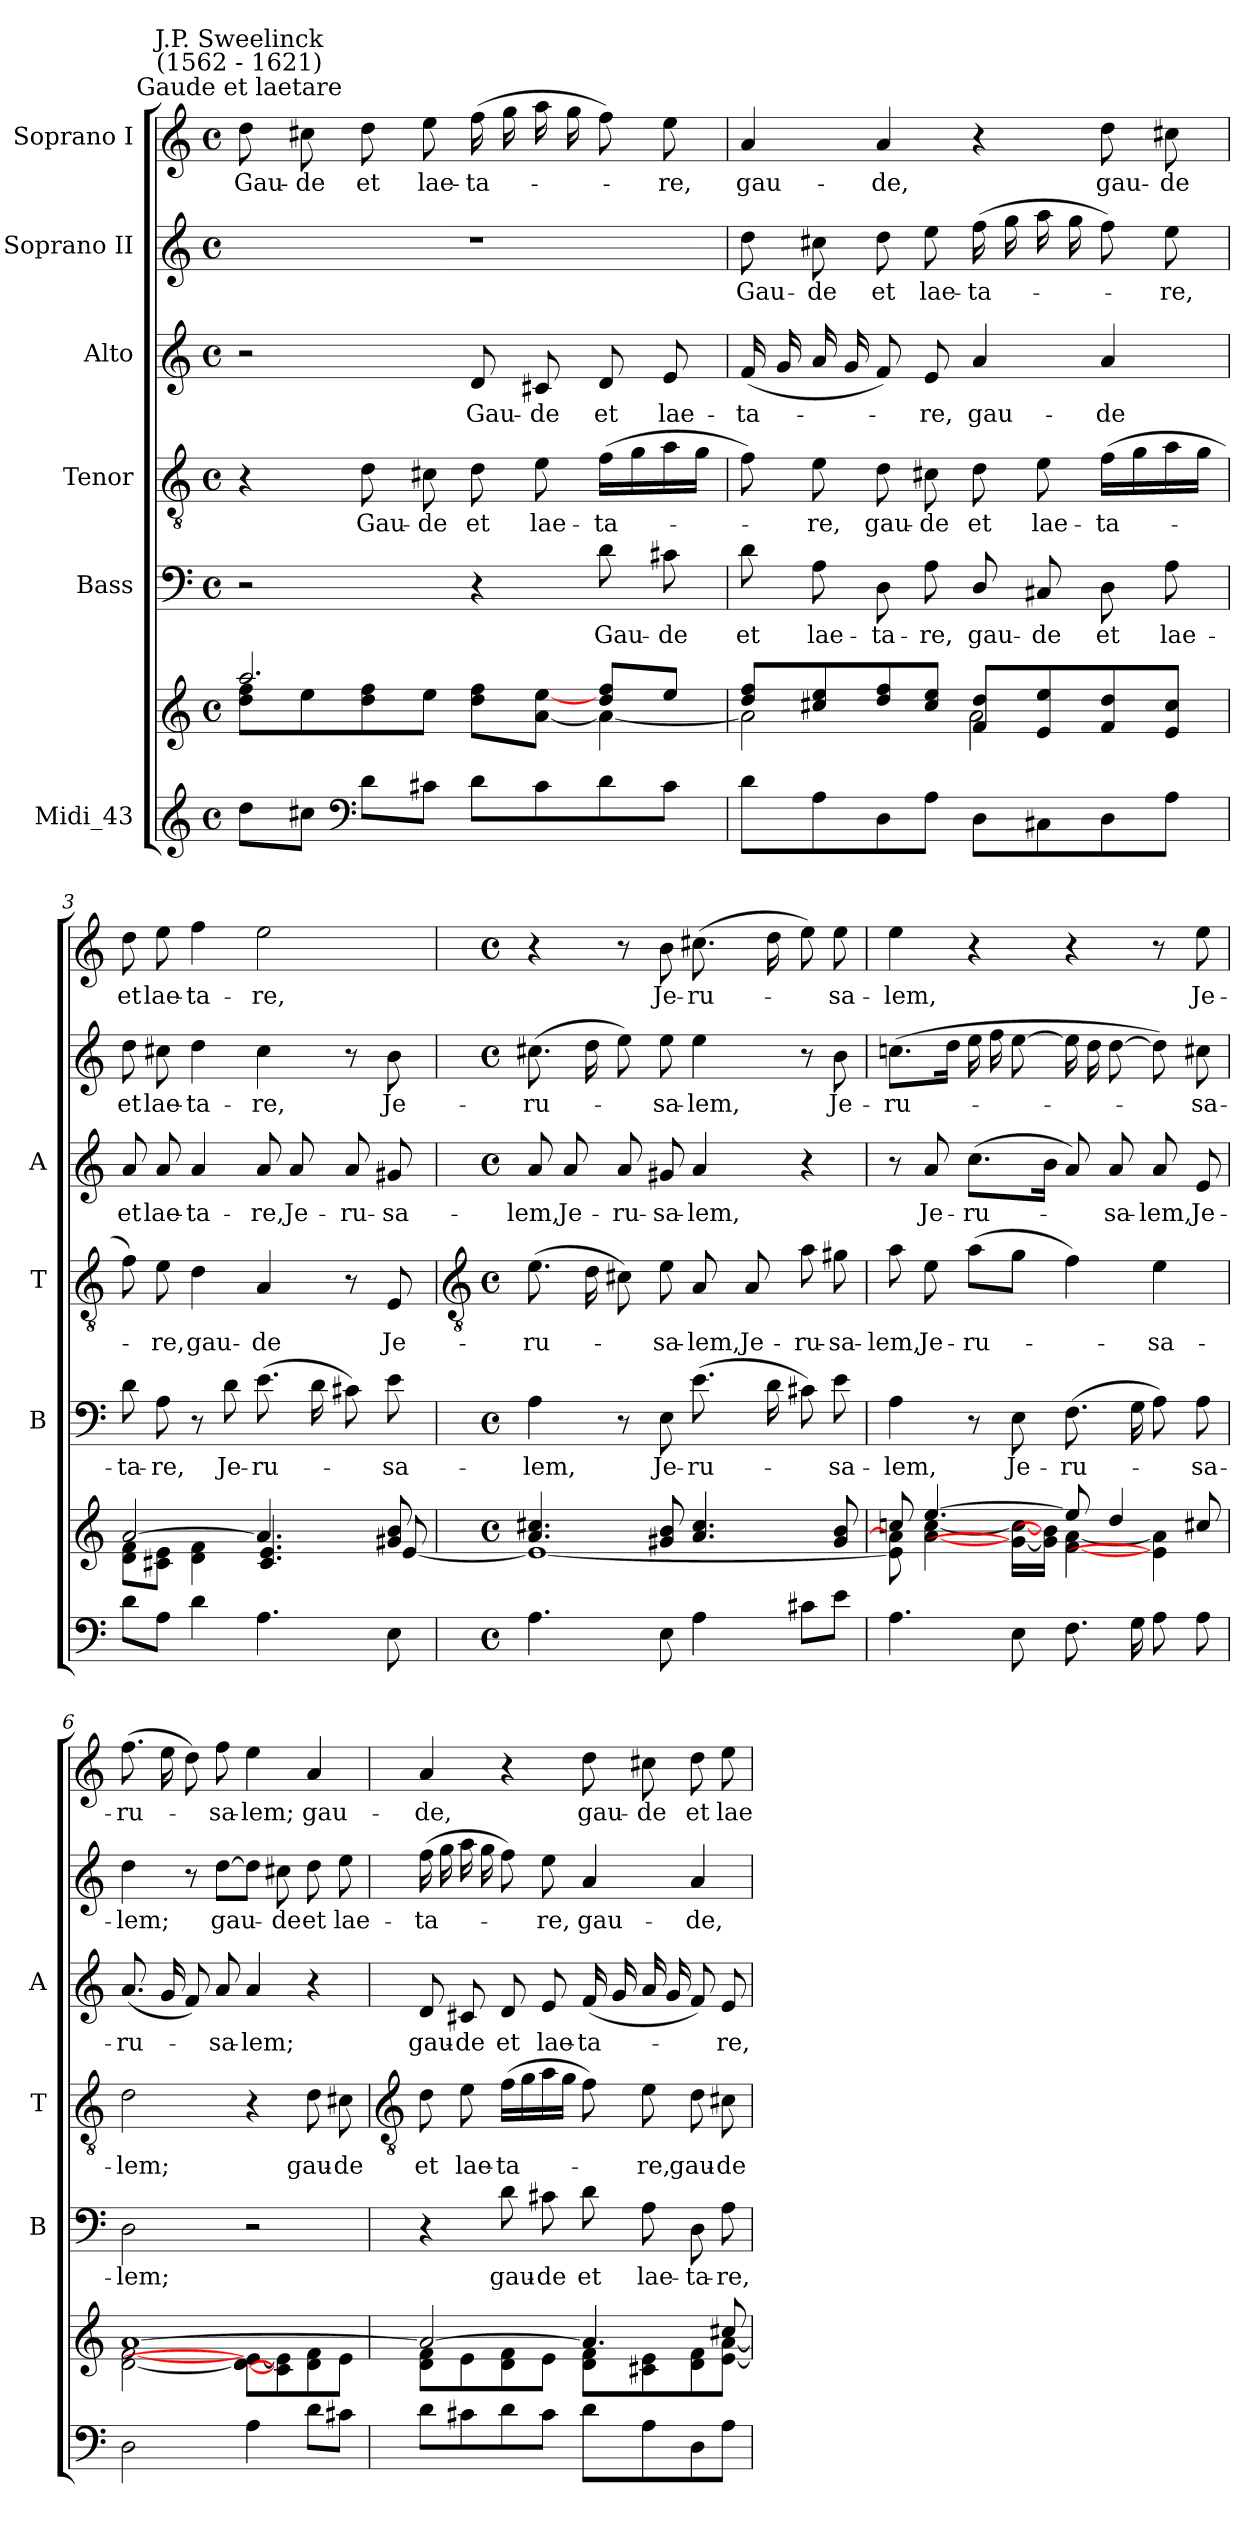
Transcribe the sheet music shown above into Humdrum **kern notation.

**kern	**kern	**kern	**text	**kern	**text	**kern	**text	**kern	**text	**kern	**text
*part6	*part6	*part5	*part5	*part4	*part4	*part3	*part3	*part2	*part2	*part1	*part1
*staff7	*staff6	*staff5	*staff5	*staff4	*staff4	*staff3	*staff3	*staff2	*staff2	*staff1	*staff1
*I"Midi_43	*	*I"Bass	*	*I"Tenor	*	*I"Alto	*	*I"Soprano II	*	*I"Soprano I	*
*	*	*I'B	*	*I'T	*	*I'A	*	*	*	*	*
*clefG2	*clefG2	*clefF4	*	*clefGv2	*	*clefG2	*	*clefG2	*	*clefG2	*
*k[]	*k[]	*k[]	*	*k[]	*	*k[]	*	*k[]	*	*k[]	*
*C:	*C:	*C:	*	*C:	*	*C:	*	*C:	*	*C:	*
*M4/4	*M4/4	*M4/4	*	*M4/4	*	*M4/4	*	*M4/4	*	*M4/4	*
*met(c)	*met(c)	*met(c)	*	*met(c)	*	*met(c)	*	*met(c)	*	*met(c)	*
=1	=1	=1	=1	=1	=1	=1	=1	=1	=1	=1	=1
*	*^	*	*	*	*	*	*	*	*	*	*
!	!	!	!	!	!	!	!	!	!	!	!LO:TX:a:cj:t=Gaude et laetare	!
!	!	!	!	!	!	!	!	!	!	!	!LO:TX:a:cj:t=J.P. Sweelinck\n(1562 - 1621)	!
!	!	!	!	!	!	!	!	!	!	!	!	!LO:LY:b
8ddL	2.aa/	8dd\ 8ff\L	2r	.	4r	.	2r	.	1r	.	8dd	Gau-
!	!	!	!	!	!	!	!	!	!	!	!	!LO:LY:b
8cc#XJ	.	8ee\	.	.	.	.	.	.	.	.	8cc#X	-de
*clefF4	*	*	*	*	*	*	*	*	*	*	*	*
!	!	!	!	!	!	!LO:LY:b	!	!	!	!	!	!LO:LY:b
8dL	.	8dd\ 8ff\	.	.	8d	Gau-	.	.	.	.	8dd	et
!	!	!	!	!	!	!LO:LY:b	!	!	!	!	!	!LO:LY:b
8c#XJ	.	8ee\J	.	.	8c#X	-de	.	.	.	.	8ee	lae-
!	!	!	!	!	!	!LO:LY:b	!	!LO:LY:b	!	!	!	!LO:LY:b
8dL	.	8dd\ 8ff\L	4r	.	8d	et	8d	Gau-	.	.	(>16ffLL	-ta-
.	.	.	.	.	.	.	.	.	.	.	16gg	.
!	!	!	!	!	!	!LO:LY:b	!	!LO:LY:b	!	!	!	!
8c#	.	[8a\ [8ee\J	.	.	8e	lae-	8c#X	-de	.	.	16aa	.
.	.	.	.	.	.	.	.	.	.	.	16gg	.
!	!	!	!	!LO:LY:b	!	!LO:LY:b	!	!LO:LY:b	!	!	!	!
8d	8dd/ 8ff/L	4a\_	8d	Gau-	(>16fLL	-ta-	8d	et	.	.	8ffJ)	.
.	.	.	.	.	16g	.	.	.	.	.	.	.
!	!	!	!	!LO:LY:b	!	!	!	!LO:LY:b	!	!	!	!LO:LY:b
8c#J	8ee/J	.	8c#X	-de	16a	.	8e	lae-	.	.	8ee	re,
.	.	.	.	.	16gJJ	.	.	.	.	.	.	.
=2	=2	=2	=2	=2	=2	=2	=2	=2	=2	=2	=2	=2
!	!	!	!	!LO:LY:b	!	!	!	!LO:LY:b	!	!LO:LY:b	!	!LO:LY:b
8dL	8dd/ 8ff/L	2a\]	8d	et	8f)	.	(<16fLL	-ta-	8dd	Gau-	4a	gau-
.	.	.	.	.	.	.	16g	.	.	.	.	.
!	!	!	!	!LO:LY:b	!	!LO:LY:b	!	!	!	!LO:LY:b	!	!
8A	8cc#X/ 8ee/	.	8A	lae-	8e	re,	16a	.	8cc#X	-de	.	.
.	.	.	.	.	.	.	16g	.	.	.	.	.
!	!	!	!	!LO:LY:b	!	!LO:LY:b	!	!	!	!LO:LY:b	!	!LO:LY:b
8D	8dd/ 8ff/	.	8D	-ta-	8d	gau-	8fJ)	.	8dd	et	4a	-de,
!	!	!	!	!LO:LY:b	!	!LO:LY:b	!	!LO:LY:b	!	!LO:LY:b	!	!
8AJ	8cc#/ 8ee/J	.	8A	-re,	8c#X	-de	8e	re,	8ee	lae-	.	.
!	!	!	!	!LO:LY:b	!	!LO:LY:b	!	!LO:LY:b	!	!LO:LY:b	!	!
8DL	8f/ 8dd/L	2a\	8D/	gau-	8d	et	4a	gau-	(>16ffLL	-ta-	4r	.
.	.	.	.	.	.	.	.	.	16gg	.	.	.
!	!	!	!	!LO:LY:b	!	!LO:LY:b	!	!	!	!	!	!
8C#X	8e/ 8ee/	.	8C#X	-de	8e	lae-	.	.	16aa	.	.	.
.	.	.	.	.	.	.	.	.	16gg	.	.	.
!	!	!	!	!LO:LY:b	!	!LO:LY:b	!	!LO:LY:b	!	!	!	!LO:LY:b
8D	8f/ 8dd/	.	8D	et	(>16fLL	-ta-	4a	-de	8ffJ)	.	8dd	gau-
.	.	.	.	.	16g	.	.	.	.	.	.	.
!	!	!	!	!LO:LY:b	!	!	!	!	!	!LO:LY:b	!	!LO:LY:b
8AJ	8e/ 8cc#/J	.	8A	lae-	16a	.	.	.	8ee	re,	8cc#X	-de
.	.	.	.	.	16gJJ	.	.	.	.	.	.	.
=3	=3	=3	=3	=3	=3	=3	=3	=3	=3	=3	=3	=3
!	!	!	!	!LO:LY:b	!	!	!	!LO:LY:b	!	!LO:LY:b	!	!LO:LY:b
8dL	[2a/	8d\ 8f\L	8d	-ta-	8f)	.	8a	et	8dd	et	8dd	et
!	!	!	!	!LO:LY:b	!	!LO:LY:b	!	!LO:LY:b	!	!LO:LY:b	!	!LO:LY:b
8AJ	.	8c#X\ 8e\J	8A	-re,	8e	re,	8a	lae-	8cc#X	lae-	8ee	lae-
!	!	!	!	!	!	!LO:LY:b	!	!LO:LY:b	!	!LO:LY:b	!	!LO:LY:b
4d	.	4d\ 4f\	8r	.	4d	gau-	4a	-ta-	4dd	-ta-	4ff	-ta-
!	!	!	!	!LO:LY:b	!	!	!	!	!	!	!	!
.	.	.	8d	Je-	.	.	.	.	.	.	.	.
!	!	!	!	!LO:LY:b	!	!LO:LY:b	!	!LO:LY:b	!	!LO:LY:b	!	!LO:LY:b
4.A	4.a/]	4.c#/ 4.e/	(>8.eL	-ru-	4A	-de	8a	-re,	4cc#	-re,	2ee	-re,
!	!	!	!	!	!	!	!	!LO:LY:b	!	!	!	!
.	.	.	.	.	.	.	8a	Je-	.	.	.	.
.	.	.	16dL	.	.	.	.	.	.	.	.	.
!	!	!	!	!	!	!	!	!LO:LY:b	!	!	!	!
.	.	.	8c#XJ)	.	8r	.	8a	-ru-	8r	.	.	.
!	!	!	!	!LO:LY:b	!	!LO:LY:b	!	!LO:LY:b	!	!LO:LY:b	!	!
8E	8g#X/ 8b/	[8e/	8e	sa-	8E	Je-	8g#X	-sa-	8b	Je-	.	.
!!LO:LB:g=z
=4	=4	=4	=4	=4	=4	=4	=4	=4	=4	=4	=4	=4
*	*	*	*	*	*clefGv2	*	*	*	*	*	*	*
*M4/4	*M4/4	*	*M4/4	*	*M4/4	*	*M4/4	*	*M4/4	*	*M4/4	*
*met(c)	*met(c)	*	*met(c)	*	*met(c)	*	*met(c)	*	*met(c)	*	*met(c)	*
!	!	!	!	!LO:LY:b	!	!LO:LY:b	!	!LO:LY:b	!	!LO:LY:b	!	!
4.A	4.a/ 4.cc#X/	1e\_	4A	-lem,	(>8.eL	-ru-	8a	-lem,	(>8.cc#XL	-ru-	4r	.
!	!	!	!	!	!	!	!	!LO:LY:b	!	!	!	!
.	.	.	.	.	.	.	8a	Je-	.	.	.	.
.	.	.	.	.	16dL	.	.	.	16ddL	.	.	.
!	!	!	!	!	!	!	!	!LO:LY:b	!	!	!	!
.	.	.	8r	.	8c#XJ)	.	8a	-ru-	8eeJ)	.	8r	.
!	!	!	!	!LO:LY:b	!	!LO:LY:b	!	!LO:LY:b	!	!LO:LY:b	!	!LO:LY:b
8E	8g#X/ 8b/	.	8E	Je-	8e	sa-	8g#X	-sa-	8ee	sa-	8b	Je-
!	!	!	!	!LO:LY:b	!	!LO:LY:b	!	!LO:LY:b	!	!LO:LY:b	!	!LO:LY:b
4A	4.a/ 4.cc#/	.	(>8.eL	-ru-	8A	-lem,	4a	-lem,	4ee	-lem,	(>8.cc#XL	-ru-
!	!	!	!	!	!	!LO:LY:b	!	!	!	!	!	!
.	.	.	.	.	8A	Je-	.	.	.	.	.	.
.	.	.	16dL	.	.	.	.	.	.	.	16ddL	.
!	!	!	!	!	!	!LO:LY:b	!	!	!	!	!	!
8c#XL	.	.	8c#XJ)	.	8a	-ru-	4r	.	8r	.	8eeJ)	.
!	!	!	!	!LO:LY:b	!	!LO:LY:b	!	!	!	!LO:LY:b	!	!LO:LY:b
8eJ	8g#/ 8b/	.	8e	sa-	8g#X	-sa-	.	.	8b	Je-	8ee	sa-
=5	=5	=5	=5	=5	=5	=5	=5	=5	=5	=5	=5	=5
!	!	!	!	!LO:LY:b	!	!LO:LY:b	!	!	!	!LO:LY:b	!	!LO:LY:b
4.A	8ccn/	8e\] 8a\]	4A	-lem,	8a	-lem,	8r	.	(>8.ccnL	-ru-	4ee	-lem,
!	!	!	!	!	!	!LO:LY:b	!	!LO:LY:b	!	!	!	!
.	[4.ee/	[4a\ [4cc\	.	.	8e	Je-	8a	Je-	.	.	.	.
.	.	.	.	.	.	.	.	.	16ddJ	.	.	.
!	!	!	!	!	!	!LO:LY:b	!	!LO:LY:b	!	!	!	!
.	.	.	8r	.	(>8aL	-ru-	(>8.ccL	-ru-	16eeLL	.	4r	.
.	.	.	.	.	.	.	.	.	16ff	.	.	.
!	!	!	!	!LO:LY:b	!	!	!	!	!	!	!	!
8E	.	16g\_ 16cc\_LL	8E	Je-	8gJ	.	.	.	[8eeJ	.	.	.
.	.	16g\] 16b\]JJ	.	.	.	.	16bJ	.	.	.	.	.
!	!	!	!	!LO:LY:b	!	!	!	!	!	!	!	!
8.FL	8ee/]	[4f\ [4a\	(>8.FL	-ru-	4f)	.	8a)	.	16eeLL]	.	4r	.
.	.	.	.	.	.	.	.	.	16dd	.	.	.
!	!	!	!	!	!	!	!	!LO:LY:b	!	!	!	!
.	4dd/	.	.	.	.	.	8a	sa-	[8ddJ	.	.	.
16GL	.	.	16GL	.	.	.	.	.	.	.	.	.
!	!	!	!	!	!	!LO:LY:b	!	!LO:LY:b	!	!	!	!
8A	.	4e\] 4a\]	8AJ)	.	4e	sa-	8a	-lem,	8dd])	.	8r	.
!	!	!	!	!LO:LY:b	!	!	!	!LO:LY:b	!	!LO:LY:b	!	!LO:LY:b
8AJ	8cc#X/	.	8A	sa-	.	.	8e	Je-	8cc#X	sa-	8ee	Je-
=6	=6	=6	=6	=6	=6	=6	=6	=6	=6	=6	=6	=6
!	!	!	!	!LO:LY:b	!	!LO:LY:b	!	!LO:LY:b	!	!LO:LY:b	!	!LO:LY:b
2D	[1a/	[2d\ [2f\	2D	-lem;	2d	-lem;	(<8.aL	-ru-	4dd	-lem;	(>8.ffL	-ru-
.	.	.	.	.	.	.	16gL	.	.	.	16eeL	.
.	.	.	.	.	.	.	8fJ)	.	8r	.	8ddJ)	.
!	!	!	!	!	!	!	!	!LO:LY:b	!	!LO:LY:b	!	!LO:LY:b
.	.	.	.	.	.	.	8a	sa-	[8ddL	gau-	8ff	sa-
!	!	!	!	!	!	!	!	!LO:LY:b	!	!	!	!LO:LY:b
4A	.	8d\_ 8e\_L	2r	.	4r	.	4a	-lem;	8ddJ]	.	4ee	-lem;
!	!	!	!	!	!	!	!	!	!	!LO:LY:b	!	!
.	.	8c#\] 8e\]	.	.	.	.	.	.	8cc#X	de	.	.
!	!	!	!	!	!	!LO:LY:b	!	!	!	!LO:LY:b	!	!LO:LY:b
8dL	.	8d\ 8f\	.	.	8d	gau-	4r	.	8dd	et	4a	gau-
!	!	!	!	!	!	!LO:LY:b	!	!	!	!LO:LY:b	!	!
8c#XJ	.	8e\J	.	.	8c#X	-de	.	.	8ee	lae-	.	.
!!LO:LB:g=z
=7	=7	=7	=7	=7	=7	=7	=7	=7	=7	=7	=7	=7
*	*	*	*	*	*clefGv2	*	*	*	*	*	*	*
!	!	!	!	!	!	!LO:LY:b	!	!LO:LY:b	!	!LO:LY:b	!	!LO:LY:b
8dL	2a/_	8d\ 8f\L	4r	.	8d	et	8d	gau-	(>16ffLL	-ta-	4a	-de,
.	.	.	.	.	.	.	.	.	16gg	.	.	.
!	!	!	!	!	!	!LO:LY:b	!	!LO:LY:b	!	!	!	!
8c#X	.	8e\	.	.	8e	lae-	8c#X	-de	16aa	.	.	.
.	.	.	.	.	.	.	.	.	16gg	.	.	.
!	!	!	!	!LO:LY:b	!	!LO:LY:b	!	!LO:LY:b	!	!	!	!
8d	.	8d\ 8f\	8d	gau-	(>16fLL	-ta-	8d	et	8ffJ)	.	4r	.
.	.	.	.	.	16g	.	.	.	.	.	.	.
!	!	!	!	!LO:LY:b	!	!	!	!LO:LY:b	!	!LO:LY:b	!	!
8c#J	.	8e\J	8c#X	-de	16a	.	8e	lae-	8ee	re,	.	.
.	.	.	.	.	16gJJ	.	.	.	.	.	.	.
!	!	!	!	!LO:LY:b	!	!	!	!LO:LY:b	!	!LO:LY:b	!	!LO:LY:b
8dL	4.a/]	8d\ 8f\L	8d	et	8f)	.	(<16fLL	-ta-	4a	gau-	8dd	gau-
.	.	.	.	.	.	.	16g	.	.	.	.	.
!	!	!	!	!LO:LY:b	!	!LO:LY:b	!	!	!	!	!	!LO:LY:b
8A	.	8c#X\ 8e\	8A	lae-	8e	re,	16a	.	.	.	8cc#X	-de
.	.	.	.	.	.	.	16g	.	.	.	.	.
!	!	!	!	!LO:LY:b	!	!LO:LY:b	!	!	!	!LO:LY:b	!	!LO:LY:b
8D	.	8d\ 8f\	8D	-ta-	8d	gau-	8fJ)	.	4a	-de,	8dd	et
!	!	!	!	!LO:LY:b	!	!LO:LY:b	!	!LO:LY:b	!	!	!	!LO:LY:b
8AJ	8cc#X/	[8e\ [8a\J	8A	-re,	8c#X	-de	8e	re,	.	.	8ee	lae-
*	*v	*v	*	*	*	*	*	*	*	*	*	*
=	=	=	=	=	=	=	=	=	=	=	=
*-	*-	*-	*-	*-	*-	*-	*-	*-	*-	*-	*-
